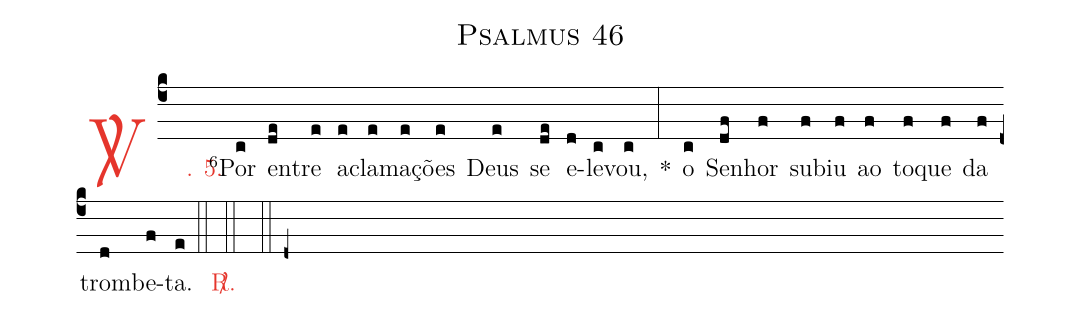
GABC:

name: Psalmus 46;
%%
(c4)

<c><sp>V/</sp>. 5.</c>() <v>\VSup{6}</v>Por(c) en(de)tre(e) a(e)cla(e)ma(e)ções(e) Deus(e) se(de) e(d)le(c)vou,(c) *(:) o(c) Se(df)nhor(f) su(f)biu(f) ao(f) to(f)que(f) da(f) trom(d)be(f)ta.(e)

(::)

<c><sp>R/</sp>.</c>(::)

(::)

(d+)
